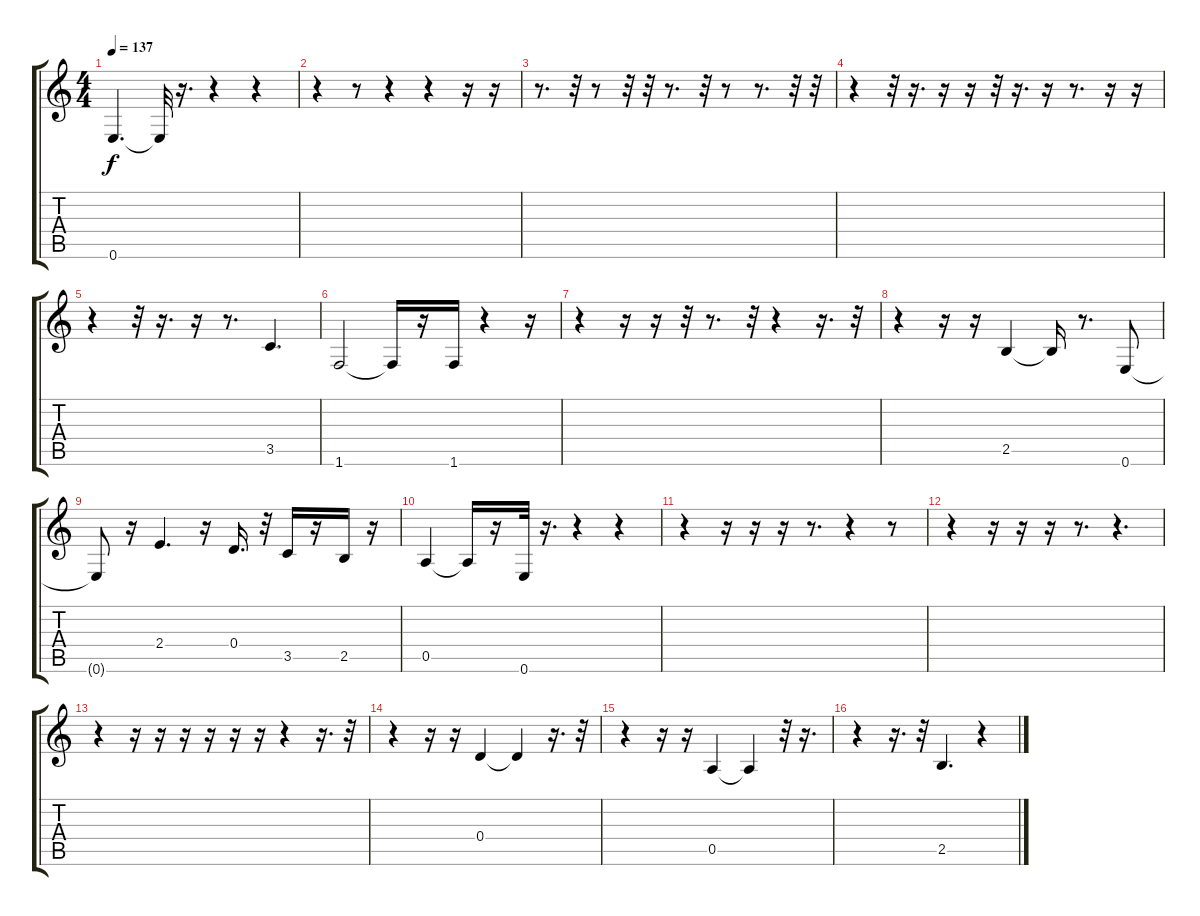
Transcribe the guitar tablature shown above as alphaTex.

\track "" {instrument fretlessbass}
\staff {score tabs}
\tuning (E4 B3 G3 D3 A2 E2) {hide}
\ts (4 4)
\tempo 137
\clef g2
\ks c
0.6.4{d dy f} 0.6{t}.32 r.16{d} r.4 r.4 |
r.4 r.8 r.4 r.4 r.16 r.16 |
r.8{d} r.32 r.8 r.32 r.32 r.8{d} r.32 r.8 r.8{d} r.32 r.32 |
r.4 r.32 r.16{d} r.16 r.16 r.32 r.16{d} r.16 r.8{d} r.16 r.16 |
r.4 r.32 r.16{d} r.16 r.8{d} 3.5.4{d} |
1.6.2 1.6{t}.16 r.16 1.6.16 r.4 r.16 |
r.4 r.16 r.16 r.32 r.8{d} r.32 r.4 r.16{d} r.32 |
r.4 r.16 r.16 2.5.4 2.5{t}.16 r.8{d} 0.6.8 |
0.6{t}.8 r.16 2.4.4{d} r.16 0.4.16{d} r.32 3.5.16 r.16 2.5.16 r.16 |
0.5.4 0.5{t}.16 r.16 0.6.32 r.16{d} r.4 r.4 |
r.4 r.16 r.16 r.16 r.8{d} r.4 r.8 |
r.4 r.16 r.16 r.16 r.8{d} r.4{d} |
r.4 r.16 r.16 r.16 r.16 r.16 r.16 r.4 r.16{d} r.32 |
r.4 r.16 r.16 0.4.4 0.4{t}.4 r.16{d} r.32 |
r.4 r.16 r.16 0.5.4 0.5{t}.4 r.32 r.16{d} |
r.4 r.16{d} r.32 2.5.4{d} r.4
